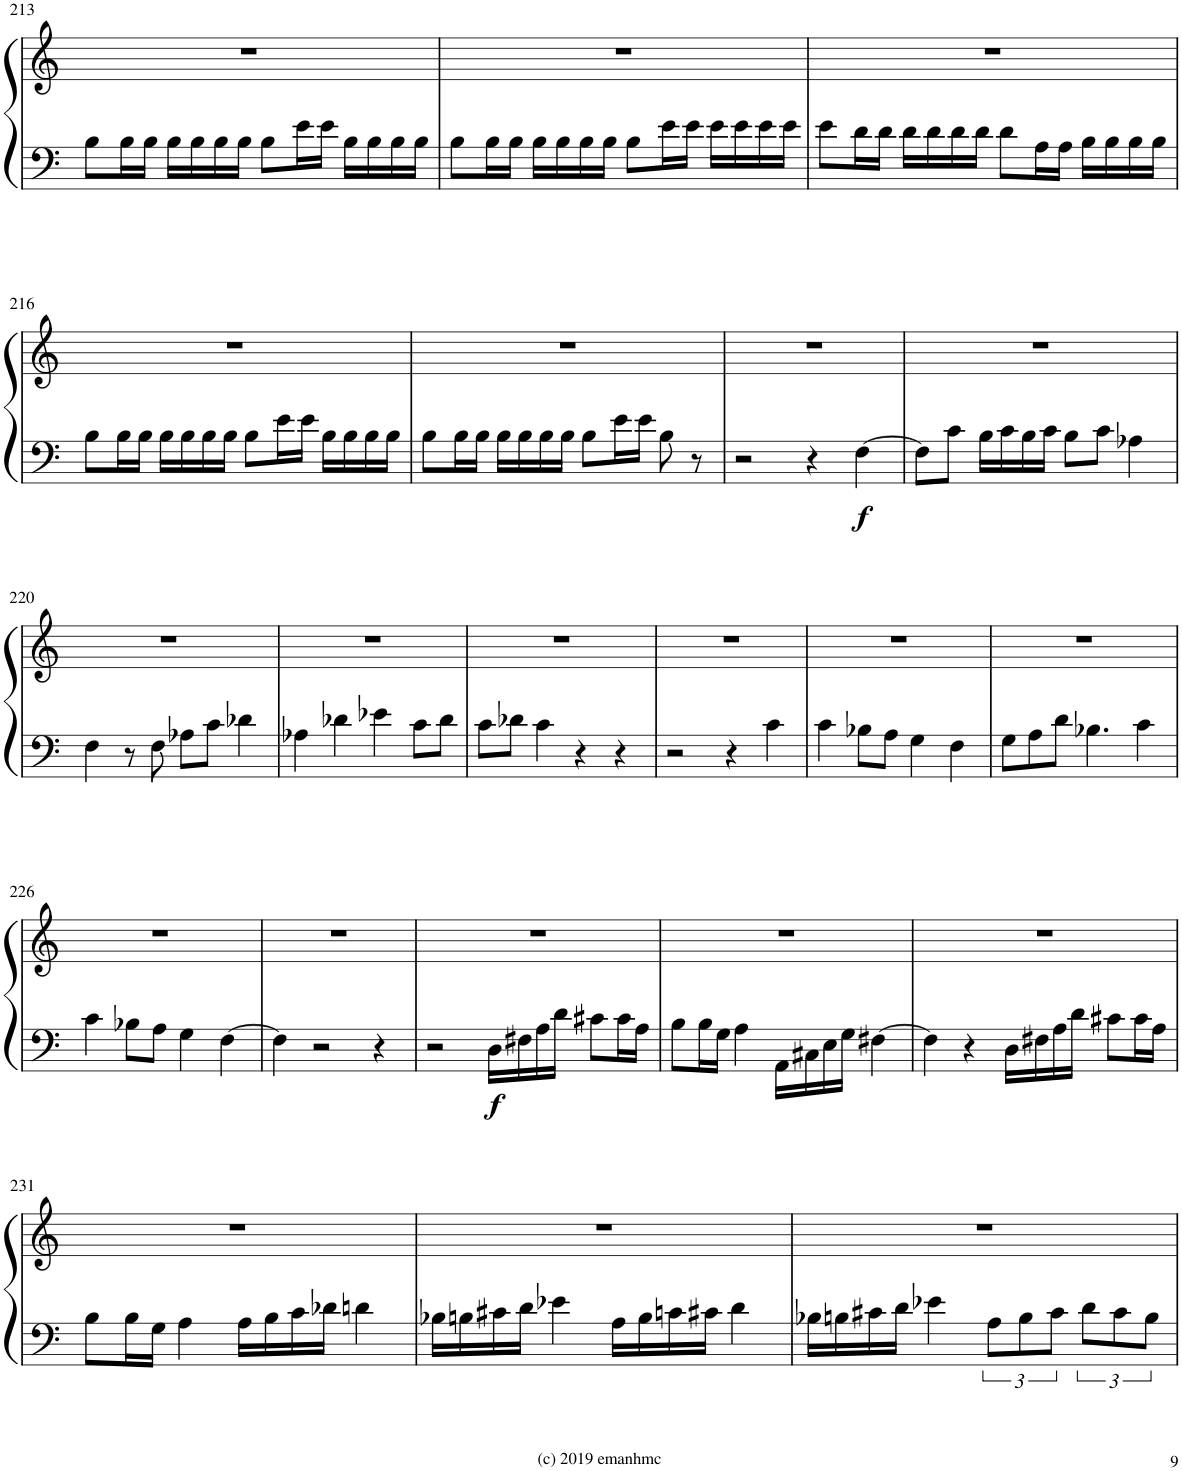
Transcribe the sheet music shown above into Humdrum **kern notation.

**kern	**kern	**dynam
*part1	*part1	*part1
*staff2	*staff1	*staff1/2
*I"Piano	*	*
*I'Pno.	*	*
!!LO:PB:g=z
*clefF4	*clefG2	*
*k[]	*k[]	*
*M4/4	*M4/4	*
*met(c)	*met(c)	*
=213	=213	=213
8B\L	1r	.
16B\L	.	.
16B\JJ	.	.
16B\LL	.	.
16B\	.	.
16B\	.	.
16B\JJ	.	.
8B\L	.	.
16e\L	.	.
16e\JJ	.	.
16B\LL	.	.
16B\	.	.
16B\	.	.
16B\JJ	.	.
=214	=214	=214
8B\L	1r	.
16B\L	.	.
16B\JJ	.	.
16B\LL	.	.
16B\	.	.
16B\	.	.
16B\JJ	.	.
8B\L	.	.
16e\L	.	.
16e\JJ	.	.
16e\LL	.	.
16e\	.	.
16e\	.	.
16e\JJ	.	.
=215	=215	=215
8e\L	1r	.
16d\L	.	.
16d\JJ	.	.
16d\LL	.	.
16d\	.	.
16d\	.	.
16d\JJ	.	.
8d\L	.	.
16A\L	.	.
16A\JJ	.	.
16B\LL	.	.
16B\	.	.
16B\	.	.
16B\JJ	.	.
!!LO:LB:g=z
=216	=216	=216
8B\L	1r	.
16B\L	.	.
16B\JJ	.	.
16B\LL	.	.
16B\	.	.
16B\	.	.
16B\JJ	.	.
8B\L	.	.
16e\L	.	.
16e\JJ	.	.
16B\LL	.	.
16B\	.	.
16B\	.	.
16B\JJ	.	.
=217	=217	=217
8B\L	1r	.
16B\L	.	.
16B\JJ	.	.
16B\LL	.	.
16B\	.	.
16B\	.	.
16B\JJ	.	.
8B\L	.	.
16e\L	.	.
16e\JJ	.	.
8B\	.	.
8r	.	.
=218	=218	=218
2r	1r	.
4r	.	.
!	!	!LO:DY:b=2
[4F\	.	f
=219	=219	=219
8F\L]	1r	.
8c\J	.	.
16B\LL	.	.
16c\	.	.
16B\	.	.
16c\JJ	.	.
8B\L	.	.
8c\J	.	.
4A-X\	.	.
!!LO:LB:g=z
=220	=220	=220
4F\	1r	.
8r	.	.
8F\	.	.
8A-X\L	.	.
8c\J	.	.
4d-X\	.	.
=221	=221	=221
4A-X\	1r	.
4d-X\	.	.
4e-X\	.	.
8c\L	.	.
8d-\J	.	.
=222	=222	=222
8c\L	1r	.
8d-X\J	.	.
4c\	.	.
4r	.	.
4r	.	.
=223	=223	=223
2r	1r	.
4r	.	.
4c\	.	.
=224	=224	=224
4c\	1r	.
8B-X\L	.	.
8A\J	.	.
4G\	.	.
4F\	.	.
=225	=225	=225
8G\L	1r	.
8A\	.	.
8d\J	.	.
4.B-X\	.	.
4c\	.	.
!!LO:LB:g=z
=226	=226	=226
4c\	1r	.
8B-X\L	.	.
8A\J	.	.
4G\	.	.
[4F\	.	.
=227	=227	=227
4F\]	1r	.
2r	.	.
4r	.	.
=228	=228	=228
2r	1r	.
!	!	!LO:DY:b=2
16D\LL	.	f
16F#X\	.	.
16A\	.	.
16d\JJ	.	.
8c#X\L	.	.
16c#\L	.	.
16A\JJ	.	.
=229	=229	=229
8B\L	1r	.
16B\L	.	.
16G\JJ	.	.
4A\	.	.
16AA\LL	.	.
16C#X\	.	.
16E\	.	.
16G\JJ	.	.
[4F#X\	.	.
=230	=230	=230
4F#\]	1r	.
4r	.	.
16D\LL	.	.
16F#X\	.	.
16A\	.	.
16d\JJ	.	.
8c#X\L	.	.
16c#\L	.	.
16A\JJ	.	.
!!LO:LB:g=z
=231	=231	=231
8B\L	1r	.
16B\L	.	.
16G\JJ	.	.
4A\	.	.
16A\LL	.	.
16B\	.	.
16c\	.	.
16d-X\JJ	.	.
4dn\	.	.
=232	=232	=232
16B-X\LL	1r	.
16Bn\	.	.
16c#X\	.	.
16d\JJ	.	.
4e-X\	.	.
16A\LL	.	.
16B\	.	.
16cn\	.	.
16c#X\JJ	.	.
4d\	.	.
=233	=233	=233
16B-X\LL	1r	.
16Bn\	.	.
16c#X\	.	.
16d\JJ	.	.
4e-X\	.	.
12A\L	.	.
12B\	.	.
12c#\J	.	.
12d\L	.	.
12c#\	.	.
12B\J	.	.
=	=	=
*-	*-	*-
